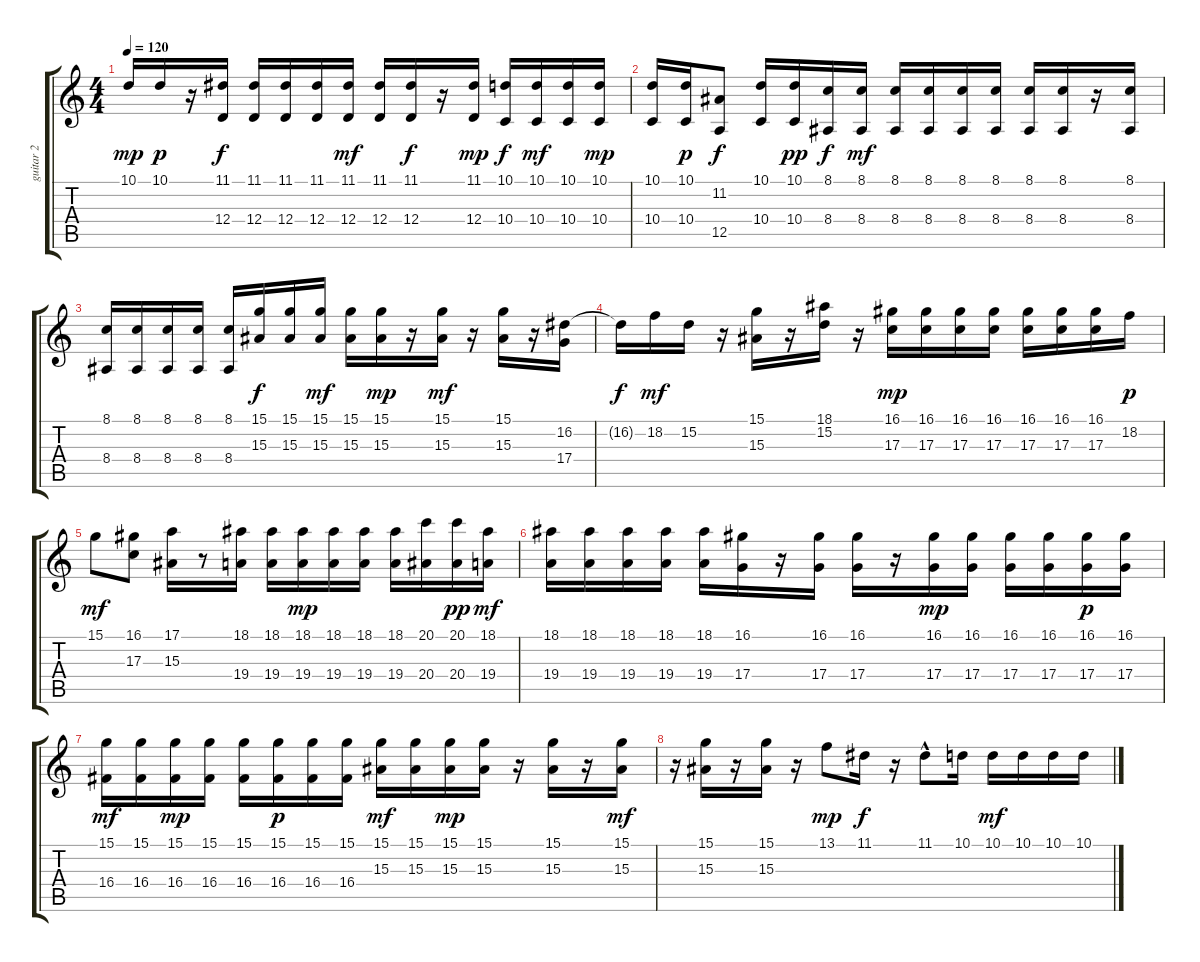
\track ("guitar 2" "guitar 2") {instrument acousticgrandpiano}
\staff {score tabs}
\tuning (E4 B3 G3 D3 A2 E2) {hide}
\ts (4 4)
\tempo 120
\clef g2
\ks c
10.1.16{dy mp} 10.1.16{dy p} r.16 (11.1 12.4).16{dy f} (11.1 12.4).16 (11.1 12.4).16 (11.1 12.4).16 (11.1 12.4).16{dy mf} (11.1 12.4).16 (11.1 12.4).16{dy f} r.16 (11.1 12.4).16{dy mp} (10.1 10.4).16{dy f} (10.1 10.4).16{dy mf} (10.1 10.4).16 (10.1 10.4).16{dy mp} |
(10.1 10.4).16 (10.1 10.4).16{dy p} (11.2 12.5).8{dy f} (10.1 10.4).16 (10.1 10.4).16{dy pp} (8.1 8.4).16{dy f} (8.1 8.4).16{dy mf} (8.1 8.4).16 (8.1 8.4).16 (8.1 8.4).16 (8.1 8.4).16 (8.1 8.4).16 (8.1 8.4).16 r.16 (8.1 8.4).16 |
(8.1 8.4).16 (8.1 8.4).16 (8.1 8.4).16 (8.1 8.4).16 (8.1 8.4).16 (15.1 15.3).16{dy f} (15.1 15.3).16 (15.1 15.3).16{dy mf} (15.1 15.3).16 (15.1 15.3).16{dy mp} r.16 (15.1 15.3).16{dy mf} r.16 (15.1 15.3).16 r.16 (16.2 17.4).16 |
16.2{t}.16{dy f} 18.2.16{dy mf} 15.2.16 r.16 (15.1 15.3).16 r.16 (18.1 15.2).16 r.16 (16.1 17.3).16{dy mp} (16.1 17.3).16 (16.1 17.3).16 (16.1 17.3).16 (16.1 17.3).16 (16.1 17.3).16 (16.1 17.3).16 18.2.16{dy p} |
15.1.8{dy mf} (16.1 17.3).8 (17.1 15.3).16 r.8 (18.1 19.4).16 (18.1 19.4).16 (18.1 19.4).16{dy mp} (18.1 19.4).16 (18.1 19.4).16 (18.1 19.4).16 (20.1 20.4).16 (20.1 20.4).16{dy pp} (18.1 19.4).16{dy mf} |
(18.1 19.4).16 (18.1 19.4).16 (18.1 19.4).16 (18.1 19.4).16 (18.1 19.4).16 (16.1 17.4).16 r.16 (16.1 17.4).16 (16.1 17.4).16 r.16 (16.1 17.4).16{dy mp} (16.1 17.4).16 (16.1 17.4).16 (16.1 17.4).16 (16.1 17.4).16{dy p} (16.1 17.4).16 |
(15.1 16.4).16{dy mf} (15.1 16.4).16 (15.1 16.4).16{dy mp} (15.1 16.4).16 (15.1 16.4).16 (15.1 16.4).16{dy p} (15.1 16.4).16 (15.1 16.4).16 (15.1 15.3).16{dy mf} (15.1 15.3).16 (15.1 15.3).16{dy mp} (15.1 15.3).16 r.16 (15.1 15.3).16 r.16 (15.1 15.3).16{dy mf} |
r.16 (15.1 15.3).16 r.16 (15.1 15.3).16 r.16 13.1.8{dy mp} 11.1.16{dy f} r.16 11.1{hac}.8 10.1.16 10.1.16{dy mf} 10.1.16 10.1.16 10.1.16
